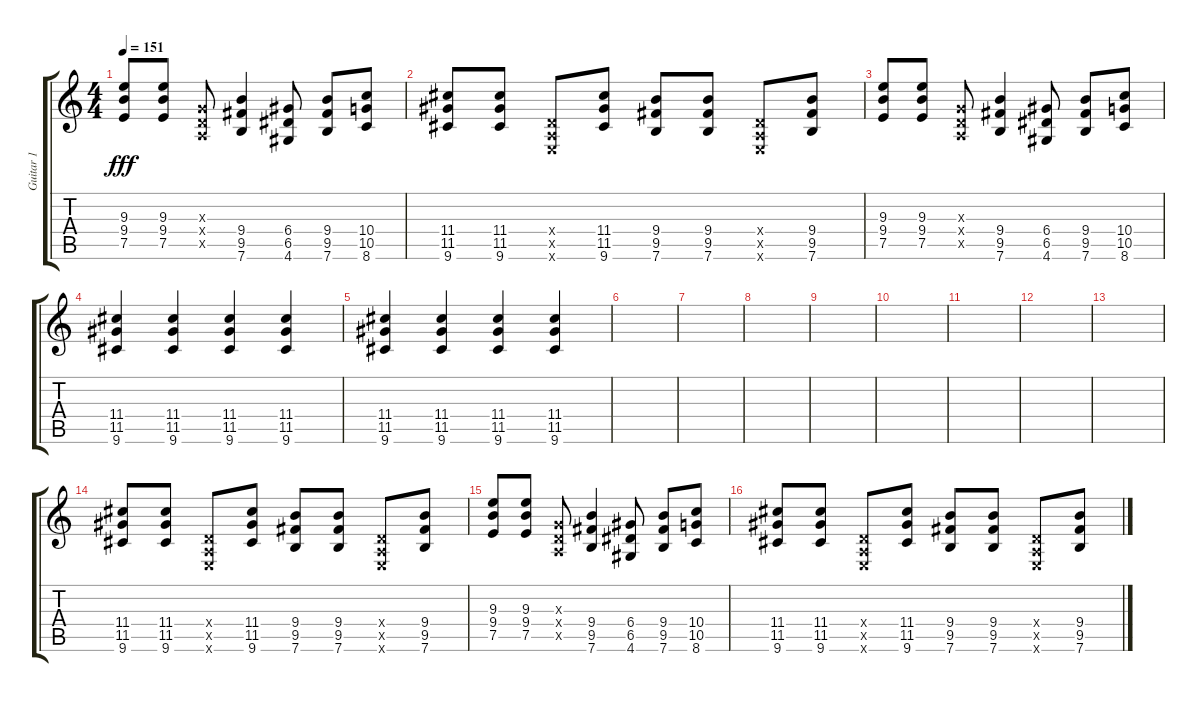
\track ("Guitar 1" "Guitar 1") {instrument electricguitarjazz}
\staff {score tabs}
\tuning (E4 B3 G3 D3 A2 E2) {hide}
\ts (4 4)
\tempo 151
\clef g2
\ks c
(9.3 9.4 7.5).8{dy fff} (9.3 9.4 7.5).8 (0.3{x} 0.4{x} 0.5{x}).8 (9.4 9.5 7.6).4 (6.4 6.5 4.6).8 (9.4 9.5 7.6).8 (10.4 10.5 8.6).8 |
(11.4 11.5 9.6).8 (11.4 11.5 9.6).8 (0.4{x} 0.5{x} 0.6{x}).8 (11.4 11.5 9.6).8 (9.4 9.5 7.6).8 (9.4 9.5 7.6).8 (0.4{x} 0.5{x} 0.6{x}).8 (9.4 9.5 7.6).8 |
(9.3 9.4 7.5).8 (9.3 9.4 7.5).8 (0.3{x} 0.4{x} 0.5{x}).8 (9.4 9.5 7.6).4 (6.4 6.5 4.6).8 (9.4 9.5 7.6).8 (10.4 10.5 8.6).8 |
(11.4 11.5 9.6).4 (11.4 11.5 9.6).4 (11.4 11.5 9.6).4 (11.4 11.5 9.6).4 |
(11.4 11.5 9.6).4 (11.4 11.5 9.6).4 (11.4 11.5 9.6).4 (11.4 11.5 9.6).4 |
|
|
|
|
|
|
|
|
(11.4 11.5 9.6).8 (11.4 11.5 9.6).8 (0.4{x} 0.5{x} 0.6{x}).8 (11.4 11.5 9.6).8 (9.4 9.5 7.6).8 (9.4 9.5 7.6).8 (0.4{x} 0.5{x} 0.6{x}).8 (9.4 9.5 7.6).8 |
(9.3 9.4 7.5).8 (9.3 9.4 7.5).8 (0.3{x} 0.4{x} 0.5{x}).8 (9.4 9.5 7.6).4 (6.4 6.5 4.6).8 (9.4 9.5 7.6).8 (10.4 10.5 8.6).8 |
(11.4 11.5 9.6).8 (11.4 11.5 9.6).8 (0.4{x} 0.5{x} 0.6{x}).8 (11.4 11.5 9.6).8 (9.4 9.5 7.6).8 (9.4 9.5 7.6).8 (0.4{x} 0.5{x} 0.6{x}).8 (9.4 9.5 7.6).8
